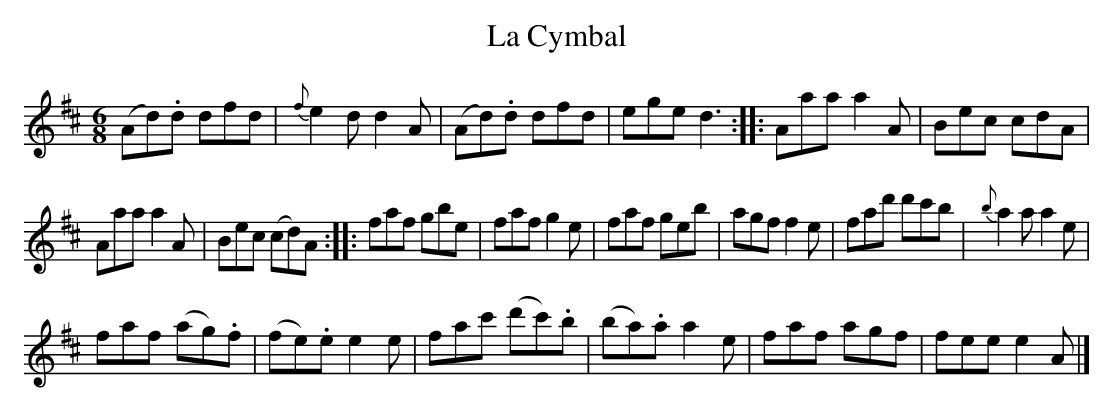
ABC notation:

X:1
T:Cymbal, La
M:6/8
L:1/8
K:D
(Ad).d dfd | {f}e2d d2A | (Ad).d dfd | ege d3::Aaa a2A | Bec cdA |
Aaa a2A | Bec (cd)A::faf gbe | faf g2e | faf geb | agf f2e | fad' d'c'b | {b}a2a a2e |
faf (ag).f | (fe).e e2e | fac' (d'c').b | (ba).a a2e | faf agf | fee e2A |]
